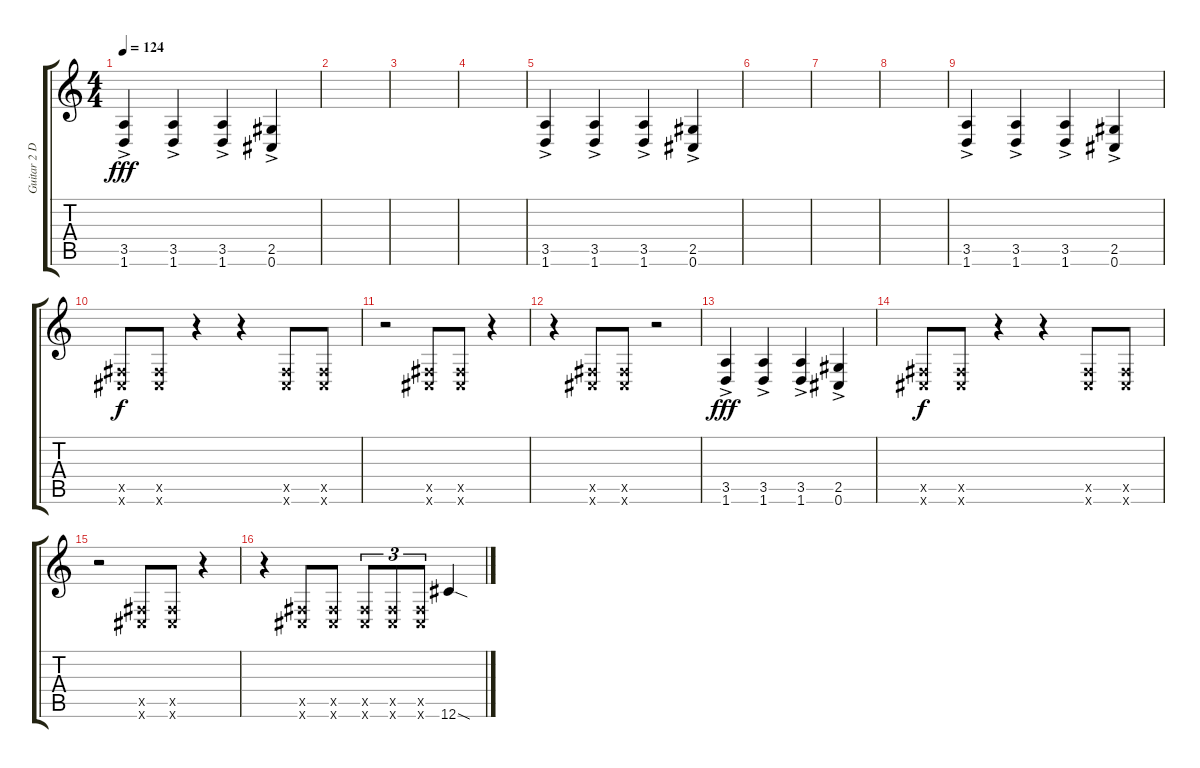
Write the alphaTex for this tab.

\track ("Guitar 2 Dist." "Guitar 2 D") {instrument distortionguitar}
\staff {score tabs}
\tuning (Db4 Ab3 E3 B2 Gb2 Db2) {hide}
\ts (4 4)
\tempo 124
\clef g2
\ks c
(3.5{ac} 1.6{ac}).4{dy fff} (3.5{ac} 1.6{ac}).4 (3.5{ac} 1.6{ac}).4 (2.5{ac} 0.6{ac}).4 |
|
|
|
(3.5{ac} 1.6{ac}).4 (3.5{ac} 1.6{ac}).4 (3.5{ac} 1.6{ac}).4 (2.5{ac} 0.6{ac}).4 |
|
|
|
(3.5{ac} 1.6{ac}).4 (3.5{ac} 1.6{ac}).4 (3.5{ac} 1.6{ac}).4 (2.5{ac} 0.6{ac}).4 |
(0.5{x} 0.6{x}).8{dy f} (0.5{x} 0.6{x}).8 r.4 r.4 (0.5{x} 0.6{x}).8 (0.5{x} 0.6{x}).8 |
r.2 (0.5{x} 0.6{x}).8 (0.5{x} 0.6{x}).8 r.4 |
r.4 (0.5{x} 0.6{x}).8 (0.5{x} 0.6{x}).8 r.2 |
(3.5{ac} 1.6{ac}).4{dy fff} (3.5{ac} 1.6{ac}).4 (3.5{ac} 1.6{ac}).4 (2.5{ac} 0.6{ac}).4 |
(0.5{x} 0.6{x}).8{dy f} (0.5{x} 0.6{x}).8 r.4 r.4 (0.5{x} 0.6{x}).8 (0.5{x} 0.6{x}).8 |
r.2 (0.5{x} 0.6{x}).8 (0.5{x} 0.6{x}).8 r.4 |
r.4 (0.5{x} 0.6{x}).8 (0.5{x} 0.6{x}).8 (0.5{x} 0.6{x}).8{tu (3 2)} (0.5{x} 0.6{x}).8{tu (3 2)} (0.5{x} 0.6{x}).8{tu (3 2)} 12.6{sod}.4
